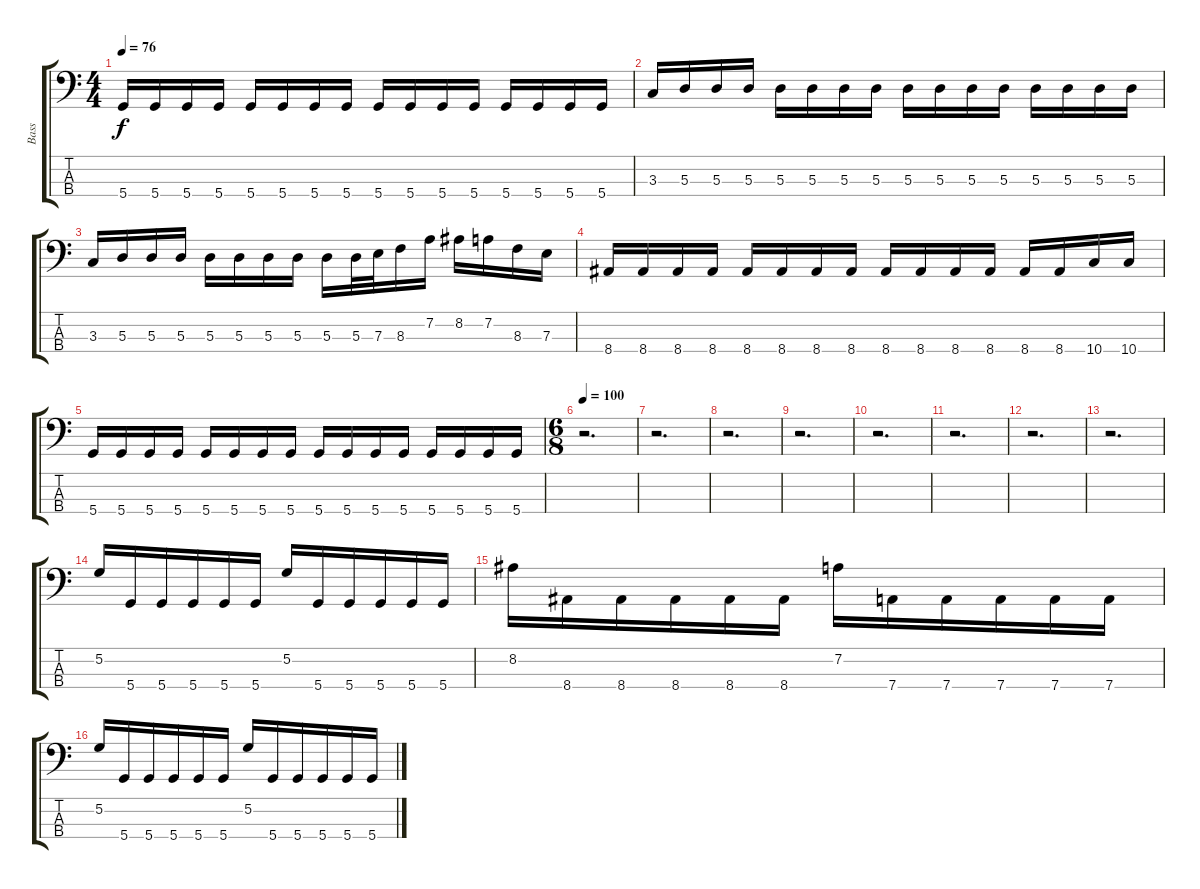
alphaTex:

\track ("Bass" "Bass") {instrument electricbassfinger}
\staff {score tabs}
\tuning (G2 D2 A1 D1) {hide}
\ts (4 4)
\tempo 76
\clef f4
\ks c
5.4.16{dy f} 5.4.16 5.4.16 5.4.16 5.4.16 5.4.16 5.4.16 5.4.16 5.4.16 5.4.16 5.4.16 5.4.16 5.4.16 5.4.16 5.4.16 5.4.16 |
3.3.16 5.3.16 5.3.16 5.3.16 5.3.16 5.3.16 5.3.16 5.3.16 5.3.16 5.3.16 5.3.16 5.3.16 5.3.16 5.3.16 5.3.16 5.3.16 |
3.3.16 5.3.16 5.3.16 5.3.16 5.3.16 5.3.16 5.3.16 5.3.16 5.3.16 5.3.32 7.3.32 8.3.16 7.2.16 8.2.16 7.2.16 8.3.16 7.3.16 |
8.4.16 8.4.16 8.4.16 8.4.16 8.4.16 8.4.16 8.4.16 8.4.16 8.4.16 8.4.16 8.4.16 8.4.16 8.4.16 8.4.16 10.4.16 10.4.16 |
5.4.16 5.4.16 5.4.16 5.4.16 5.4.16 5.4.16 5.4.16 5.4.16 5.4.16 5.4.16 5.4.16 5.4.16 5.4.16 5.4.16 5.4.16 5.4.16 |
\ts (6 8)
\tempo 100
r.2{d} |
r.2{d} |
r.2{d} |
r.2{d} |
r.2{d} |
r.2{d} |
r.2{d} |
r.2{d} |
5.2.16 5.4.16 5.4.16 5.4.16 5.4.16 5.4.16 5.2.16 5.4.16 5.4.16 5.4.16 5.4.16 5.4.16 |
8.2.16 8.4.16 8.4.16 8.4.16 8.4.16 8.4.16 7.2.16 7.4.16 7.4.16 7.4.16 7.4.16 7.4.16 |
5.2.16 5.4.16 5.4.16 5.4.16 5.4.16 5.4.16 5.2.16 5.4.16 5.4.16 5.4.16 5.4.16 5.4.16
